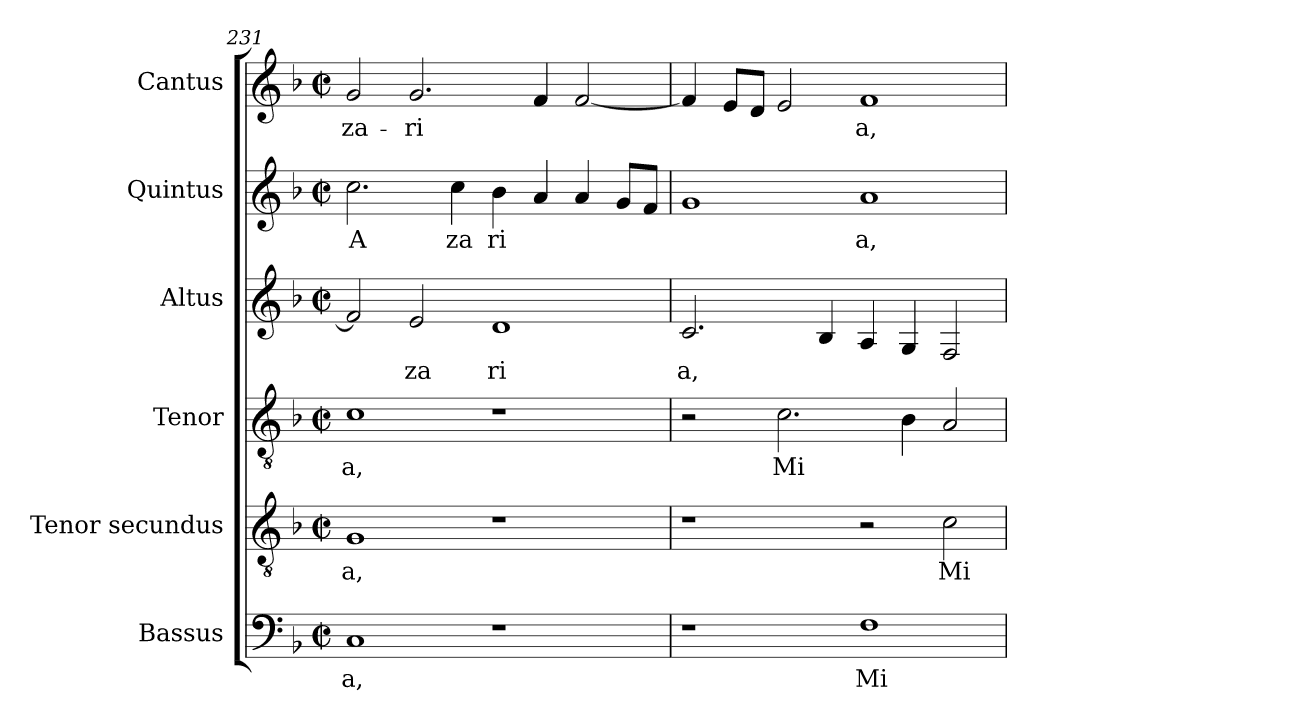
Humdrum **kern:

**kern	**text	**kern	**text	**kern	**text	**kern	**text	**kern	**text	**kern	**text
*part6	*part6	*part5	*part5	*part4	*part4	*part3	*part3	*part2	*part2	*part1	*part1
*staff6	*staff6	*staff5	*staff5	*staff4	*staff4	*staff3	*staff3	*staff2	*staff2	*staff1	*staff1
*I"Bassus	*	*I"Tenor  secundus	*	*I"Tenor	*	*I"Altus	*	*I"Quintus	*	*I"Cantus	*
*I'B	*	*	*	*I'T	*	*I'A	*	*I'Q	*	*I'C	*
*clefF4	*	*clefGv2	*	*clefGv2	*	*clefG2	*	*clefG2	*	*clefG2	*
*k[b-]	*	*k[b-]	*	*k[b-]	*	*k[b-]	*	*k[b-]	*	*k[b-]	*
*F:	*	*F:	*	*F:	*	*F:	*	*F:	*	*F:	*
*M2/2	*	*M2/2	*	*M2/2	*	*M2/2	*	*M2/2	*	*M2/2	*
*met(c|)	*	*met(c|)	*	*met(c|)	*	*met(c|)	*	*met(c|)	*	*met(c|)	*
=231	=231	=231	=231	=231	=231	=231	=231	=231	=231	=231	=231
!	!LO:LY:b:cj	!	!LO:LY:b:cj	!	!LO:LY:b:cj	!	!LO:LY:b:cj	!	!LO:LY:b:cj	!	!LO:LY:b:cj
1C	-a,	1G	a,	1c	-a,	2f/]	.	2.cc\	A	2g/	-za-
!	!	!	!	!	!	!	!LO:LY:b:cj	!	!	!	!LO:LY:b:cj
.	.	.	.	.	.	2e/	za	.	.	2.g/	-ri-
!	!	!	!	!	!	!	!	!	!LO:LY:b:cj	!	!
.	.	.	.	.	.	.	.	4cc\	za	.	.
!	!	!	!	!	!	!	!LO:LY:b:cj	!	!LO:LY:b:cj	!	!
1r	.	1r	.	1r	.	1d	ri	4b-\	ri	.	.
!	!	!	!	!	!	!	!	!	!LO:LY:b:cj	!	!LO:LY:b:cj
.	.	.	.	.	.	.	.	4a/	.	4f/	--
!	!	!	!	!	!	!	!	!	!LO:LY:b:cj	!	!LO:LY:b:cj
.	.	.	.	.	.	.	.	4a/	.	[>2f/	--
!	!	!	!	!	!	!	!	!	!LO:LY:b:cj	!	!
.	.	.	.	.	.	.	.	8g/L	.	.	.
!	!	!	!	!	!	!	!	!	!LO:LY:b:cj	!	!
.	.	.	.	.	.	.	.	8f/J	.	.	.
!!LO:PB:g=z
=232	=232	=232	=232	=232	=232	=232	=232	=232	=232	=232	=232
!	!	!	!	!	!	!	!LO:LY:b:cj	!	!LO:LY:b:cj	!	!LO:LY:b:cj
1r	.	1r	.	2r	.	2.c/	a,	1g	.	4f/]	--
!	!	!	!	!	!	!	!	!	!	!	!LO:LY:b:cj
.	.	.	.	.	.	.	.	.	.	8e/L	--
!	!	!	!	!	!	!	!	!	!	!	!LO:LY:b:cj
.	.	.	.	.	.	.	.	.	.	8d/J	--
!	!	!	!	!	!LO:LY:b:cj	!	!	!	!	!	!LO:LY:b:cj
.	.	.	.	2.c\	Mi	.	.	.	.	2e/	--
!	!	!	!	!	!	!	!LO:LY:b:cj	!	!	!	!
.	.	.	.	.	.	4B-/	.	.	.	.	.
!	!LO:LY:b:cj	!	!	!	!	!	!LO:LY:b:cj	!	!LO:LY:b:cj	!	!LO:LY:b:cj
1F	Mi	2r	.	.	.	4A/	.	1a	a,	1f	-a,
!	!	!	!	!	!LO:LY:b:cj	!	!LO:LY:b:cj	!	!	!	!
.	.	.	.	4B-\	.	4G/	.	.	.	.	.
!	!	!	!LO:LY:b:cj	!	!LO:LY:b:cj	!	!LO:LY:b:cj	!	!	!	!
.	.	2c\	Mi	2A/	.	2F/	.	.	.	.	.
=	=	=	=	=	=	=	=	=	=	=	=
*-	*-	*-	*-	*-	*-	*-	*-	*-	*-	*-	*-
